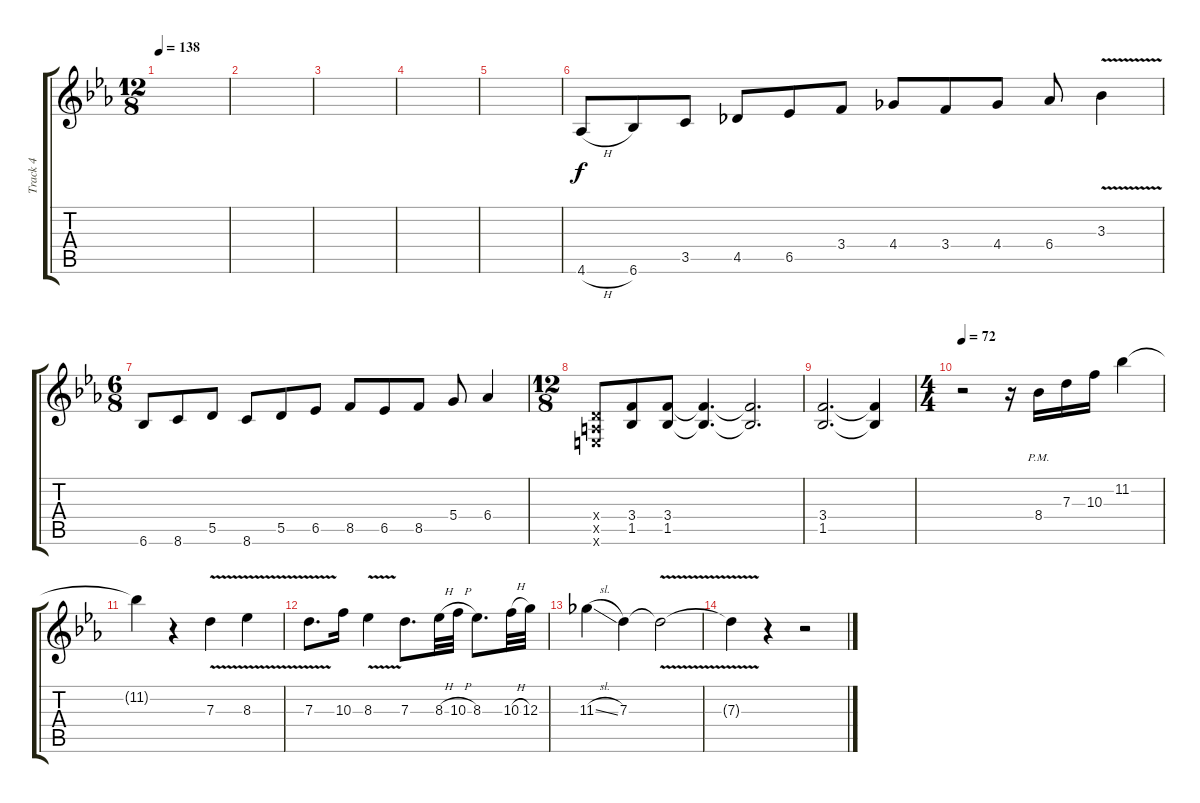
\track ("Track 4" "Track 4") {instrument distortionguitar}
\staff {score tabs}
\tuning (E4 B3 G3 D3 A2 E2) {hide}
\ts (12 8)
\tempo 138
\clef g2
\ks eb
|
|
|
|
|
4.6{h}.8 6.6.8 3.5.8 4.5.8 6.5.8 3.4.8 4.4.8 3.4.8 4.4.8 6.4.8 3.3{v}.4 |
\ts (6 8)
6.6.8 8.6.8 5.5.8 8.6.8 5.5.8 6.5.8 8.5.8 6.5.8 8.5.8 5.4.8 6.4.4 |
\ts (12 8)
(0.4{x} 0.5{x} 0.6{x}).8 (3.4 1.5).8 (3.4 1.5).8 (3.4{t} 1.5{t}).4{d} (3.4{t} 1.5{t}).2{d} |
(3.4 1.5).2{d} (3.4{t} 1.5{t}).4 |
\ts (4 4)
\tempo 72
r.2 r.16 8.4{pm}.16 7.3.16 10.3.16 11.2.4 |
11.2{t}.4 r.4 7.3{v}.4 8.3{v}.4 |
7.3{v}.8{d} 10.3.16 8.3{v}.4 7.3.8{d} 8.3{h}.32 10.3{h}.32 8.3.8{d} 10.3{h}.32 12.3.32 |
11.3{sl}.4 7.3.4 7.3{v t}.2 |
7.3{t}.4 r.4 r.2
